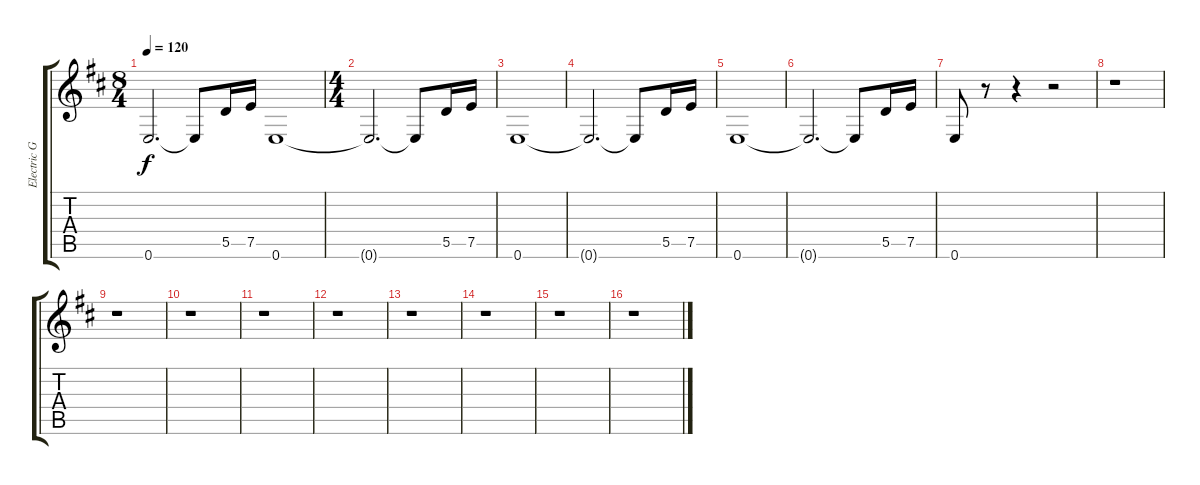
\track ("Electric Guitar 4" "Electric G") {instrument overdrivenguitar}
\staff {score tabs}
\tuning (E4 B3 G3 D3 A2 E2) {hide}
\ts (8 4)
\tempo 120
\clef g2
\ks d
0.6{t}.2{d dy f} 0.6{t}.8 5.5.16 7.5.16 0.6.1 |
\ts (4 4)
0.6{t}.2{d} 0.6{t}.8 5.5.16 7.5.16 |
0.6.1 |
0.6{t}.2{d} 0.6{t}.8 5.5.16 7.5.16 |
0.6.1 |
0.6{t}.2{d} 0.6{t}.8 5.5.16 7.5.16 |
0.6.8 r.8 r.4 r.2 |
r.1 |
r.1 |
r.1 |
r.1 |
r.1 |
r.1 |
r.1 |
r.1 |
r.1
